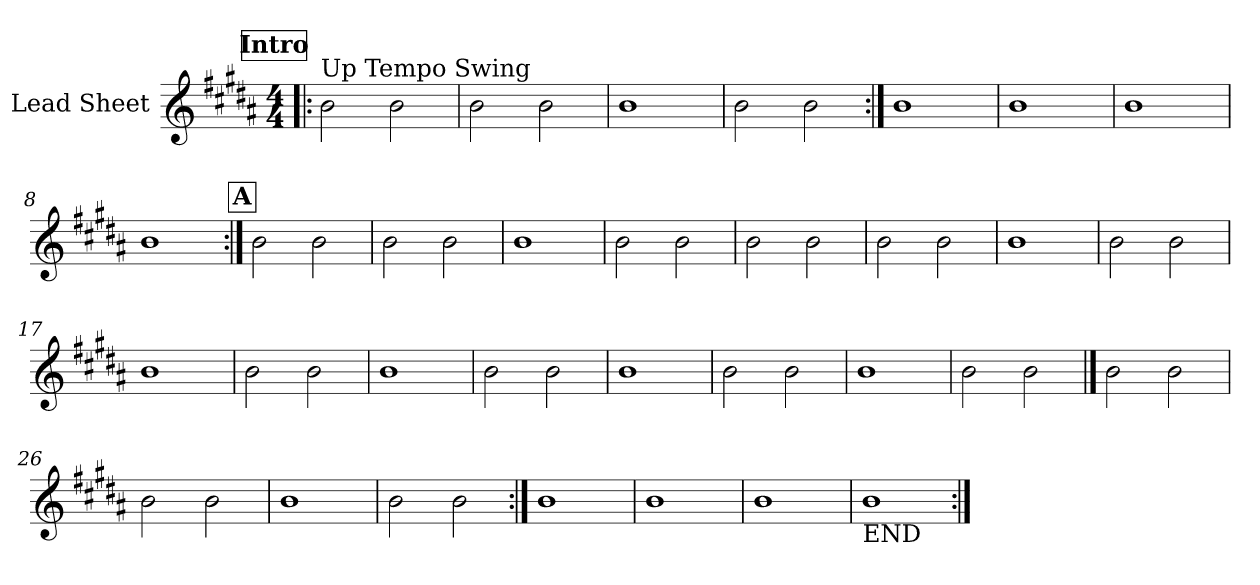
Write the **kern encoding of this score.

**kern
*part1
*staff1
*I"Lead Sheet
*clefG2
*k[f#c#g#d#a#]
*B:
*M4/4
!!LO:REH:place=s1:a:fs=14:t=Intro
=1!|:
!LO:TX:a:t=Up Tempo Swing
2b\
2b\
=2
2b\
2b\
=3
1b
=4
2b\
2b\
!!LO:LB:g=z
=5:|!
1b
=6
1b
=7
1b
=8
1b
!!LO:LB:g=z
!!LO:REH:place=s1:a:fs=14:t=A
=9:|!
2b\
2b\
=10
2b\
2b\
=11
1b
=12
2b\
2b\
!!LO:LB:g=z
=13
2b\
2b\
=14
2b\
2b\
=15
1b
=16
2b\
2b\
!!LO:LB:g=z
=17
1b
=18
2b\
2b\
=19
1b
=20
2b\
2b\
!!LO:LB:g=z
=21
1b
=22
2b\
2b\
=23
1b
=24
2b\
2b\
!!LO:LB:g=z
==25
2b\
2b\
=26
2b\
2b\
=27
1b
=28
2b\
2b\
!!LO:LB:g=z
=29:|!
1b
=30
1b
=31
1b
=32
!LO:TX:b:t=END
1b
=:|!
*-
